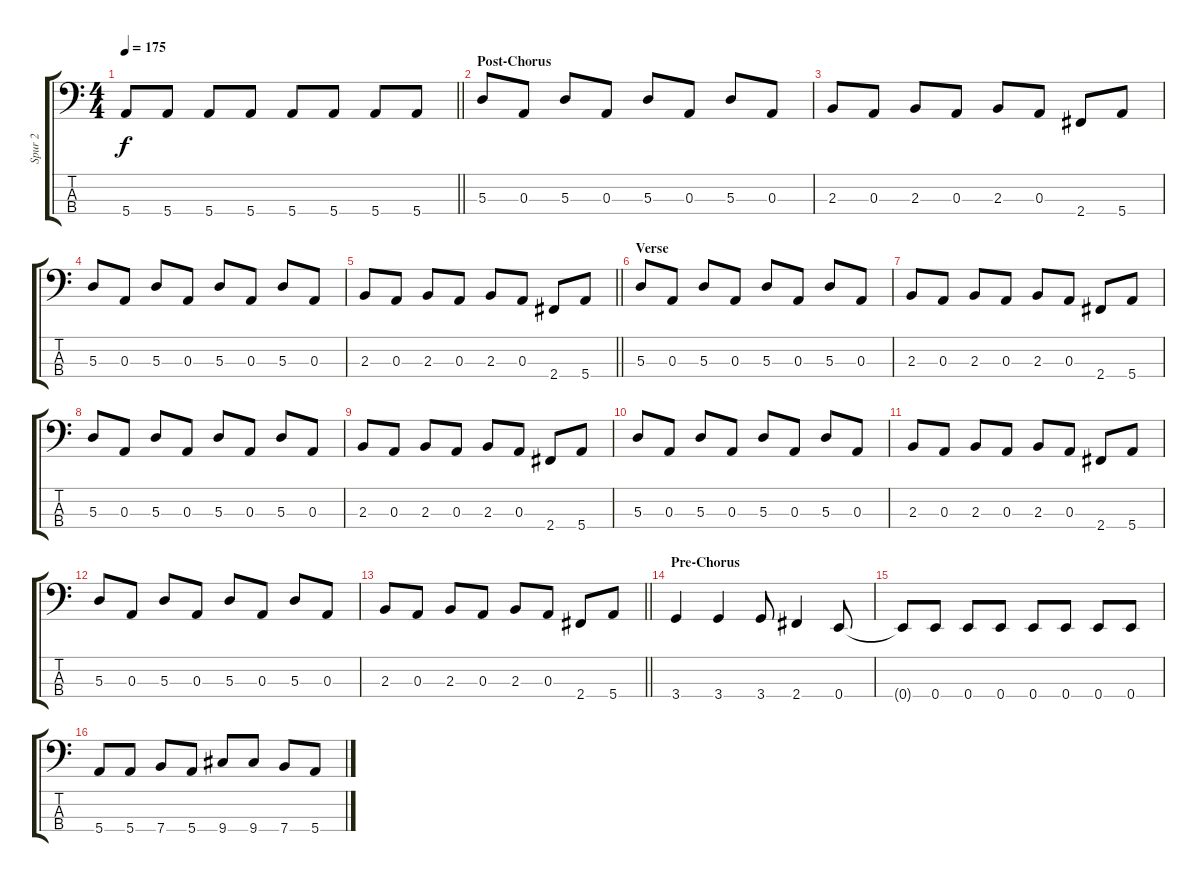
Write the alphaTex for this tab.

\track ("Spur 2" "Spur 2") {instrument electricbassfinger}
\staff {score tabs}
\tuning (G2 D2 A1 E1) {hide}
\ts (4 4)
\tempo 175
\clef f4
\barLineRight lightlight
\ks c
5.4.8{dy f} 5.4.8 5.4.8 5.4.8 5.4.8 5.4.8 5.4.8 5.4.8 |
\section ("" "Post-Chorus")
5.3.8 0.3.8 5.3.8 0.3.8 5.3.8 0.3.8 5.3.8 0.3.8 |
2.3.8 0.3.8 2.3.8 0.3.8 2.3.8 0.3.8 2.4.8 5.4.8 |
5.3.8 0.3.8 5.3.8 0.3.8 5.3.8 0.3.8 5.3.8 0.3.8 |
\barLineRight lightlight
2.3.8 0.3.8 2.3.8 0.3.8 2.3.8 0.3.8 2.4.8 5.4.8 |
\section ("" "Verse")
5.3.8 0.3.8 5.3.8 0.3.8 5.3.8 0.3.8 5.3.8 0.3.8 |
2.3.8 0.3.8 2.3.8 0.3.8 2.3.8 0.3.8 2.4.8 5.4.8 |
5.3.8 0.3.8 5.3.8 0.3.8 5.3.8 0.3.8 5.3.8 0.3.8 |
2.3.8 0.3.8 2.3.8 0.3.8 2.3.8 0.3.8 2.4.8 5.4.8 |
5.3.8 0.3.8 5.3.8 0.3.8 5.3.8 0.3.8 5.3.8 0.3.8 |
2.3.8 0.3.8 2.3.8 0.3.8 2.3.8 0.3.8 2.4.8 5.4.8 |
5.3.8 0.3.8 5.3.8 0.3.8 5.3.8 0.3.8 5.3.8 0.3.8 |
\barLineRight lightlight
2.3.8 0.3.8 2.3.8 0.3.8 2.3.8 0.3.8 2.4.8 5.4.8 |
\section ("" "Pre-Chorus")
3.4.4 3.4.4 3.4.8 2.4.4 0.4.8 |
0.4{t}.8 0.4.8 0.4.8 0.4.8 0.4.8 0.4.8 0.4.8 0.4.8 |
5.4.8 5.4.8 7.4.8 5.4.8 9.4.8 9.4.8 7.4.8 5.4.8
